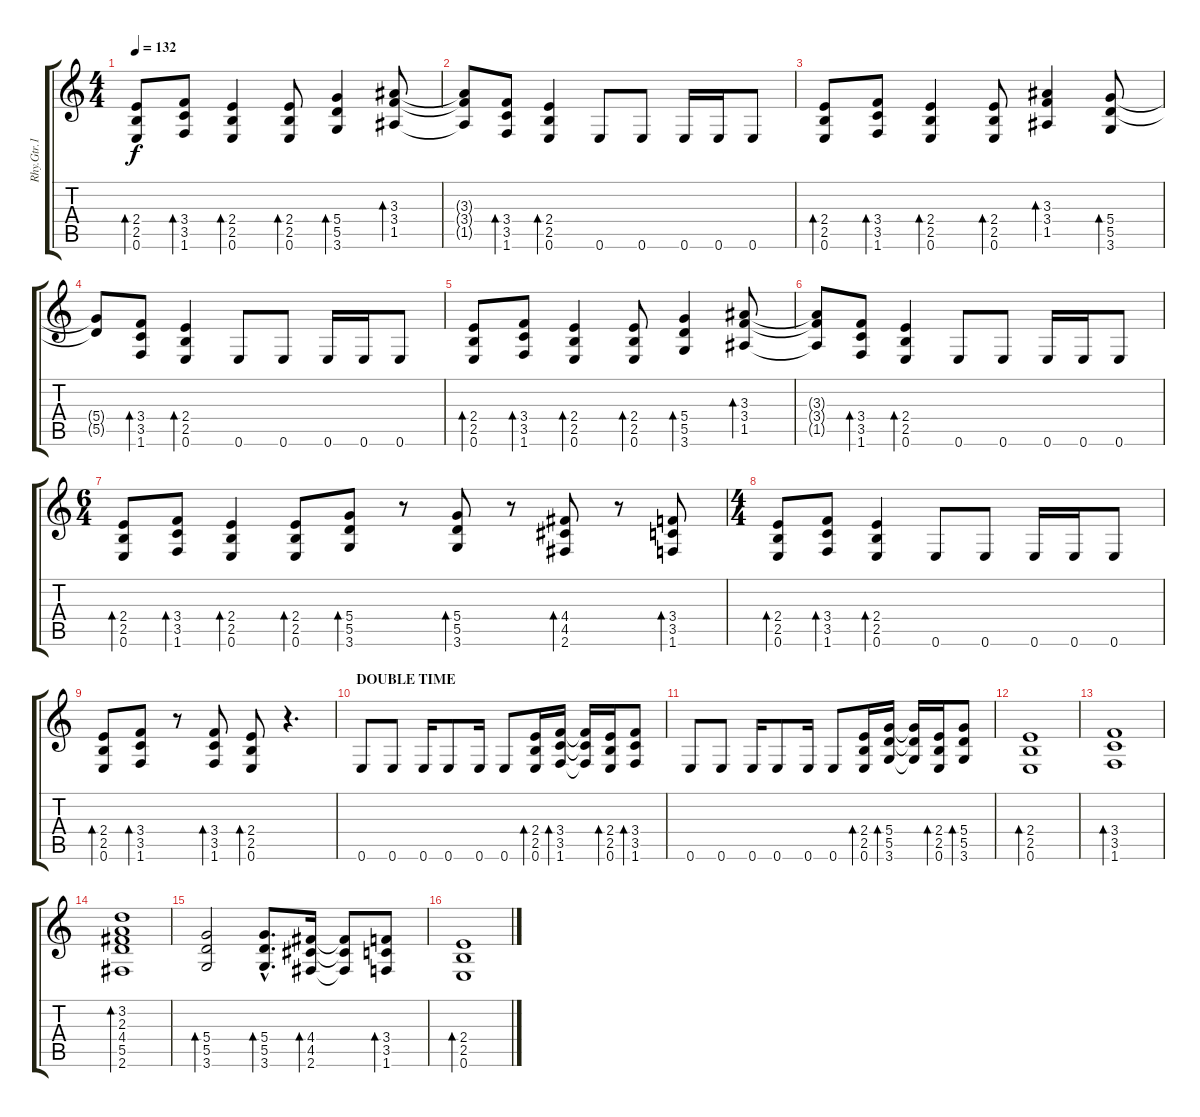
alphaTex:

\track ("Rhy.Gtr.1" "Rhy.Gtr.1") {instrument distortionguitar}
\staff {score tabs}
\tuning (E4 B3 G3 D3 A2 E2) {hide}
\ts (4 4)
\tempo 132
\clef g2
\ks c
(2.4 2.5 0.6).8{bd 30 dy f} (3.4 3.5 1.6).8{bd 30} (2.4 2.5 0.6).4{bd 30} (2.4 2.5 0.6).8{bd 30} (5.4 5.5 3.6).4{bd 30} (3.3 3.4 1.5).8{bd 60} |
(3.3{t} 3.4{t} 1.5{t}).8 (3.4 3.5 1.6).8{bd 60} (2.4 2.5 0.6).4{bd 30} 0.6.8 0.6.8 0.6.16 0.6.16 0.6.8 |
(2.4 2.5 0.6).8{bd 30} (3.4 3.5 1.6).8{bd 30} (2.4 2.5 0.6).4{bd 30} (2.4 2.5 0.6).8{bd 30} (3.3 3.4 1.5).4{bd 30} (5.4 5.5 3.6).8{bd 60} |
(5.4{t} 5.5{t}).8 (3.4 3.5 1.6).8{bd 60} (2.4 2.5 0.6).4{bd 30} 0.6.8 0.6.8 0.6.16 0.6.16 0.6.8 |
(2.4 2.5 0.6).8{bd 30} (3.4 3.5 1.6).8{bd 30} (2.4 2.5 0.6).4{bd 30} (2.4 2.5 0.6).8{bd 30} (5.4 5.5 3.6).4{bd 30} (3.3 3.4 1.5).8{bd 60} |
(3.3{t} 3.4{t} 1.5{t}).8 (3.4 3.5 1.6).8{bd 60} (2.4 2.5 0.6).4{bd 30} 0.6.8 0.6.8 0.6.16 0.6.16 0.6.8 |
\ts (6 4)
(2.4 2.5 0.6).8{bd 30} (3.4 3.5 1.6).8{bd 30} (2.4 2.5 0.6).4{bd 30} (2.4 2.5 0.6).8{bd 60} (5.4 5.5 3.6).8{bd 30} r.8 (5.4 5.5 3.6).8{bd 30} r.8 (4.4 4.5 2.6).8{bd 30} r.8 (3.4 3.5 1.6).8{bd 60} |
\ts (4 4)
(2.4 2.5 0.6).8{bd 30} (3.4 3.5 1.6).8{bd 30} (2.4 2.5 0.6).4{bd 30} 0.6.8 0.6.8 0.6.16 0.6.16 0.6.8 |
(2.4 2.5 0.6).8{bd 30} (3.4 3.5 1.6).8{bd 30} r.8 (3.4 3.5 1.6).8{bd 60} (2.4 2.5 0.6).8{bd 30} r.4{d} |
\section ("" "DOUBLE TIME")
0.6.8 0.6.8 0.6.16 0.6.8 0.6.16 0.6.8 (2.4 2.5 0.6).16{bd 30} (3.4 3.5 1.6).16{bd 30} (3.4{t} 3.5{t} 1.6{t}).16 (2.4 2.5 0.6).16{bd 30} (3.4 3.5 1.6).8{bd 30} |
0.6.8 0.6.8 0.6.16 0.6.8 0.6.16 0.6.8 (2.4 2.5 0.6).16{bd 30} (5.4 5.5 3.6).16{bd 30} (5.4{t} 5.5{t} 3.6{t}).16 (2.4 2.5 0.6).16{bd 30} (5.4 5.5 3.6).8{bd 30} |
(2.4 2.5 0.6).1{bd 60} |
(3.4 3.5 1.6).1{bd 60} |
(3.2 2.3 4.4 5.5 2.6).1{bd 60} |
(5.4 5.5 3.6).2{bd 60} (5.4{hac} 5.5{hac} 3.6{hac}).8{d bd 60} (4.4 4.5 2.6).16{bd 30} (4.4{t} 4.5{t} 2.6{t}).8 (3.4 3.5 1.6).8{bd 60} |
(2.4 2.5 0.6).1{bd 60}
